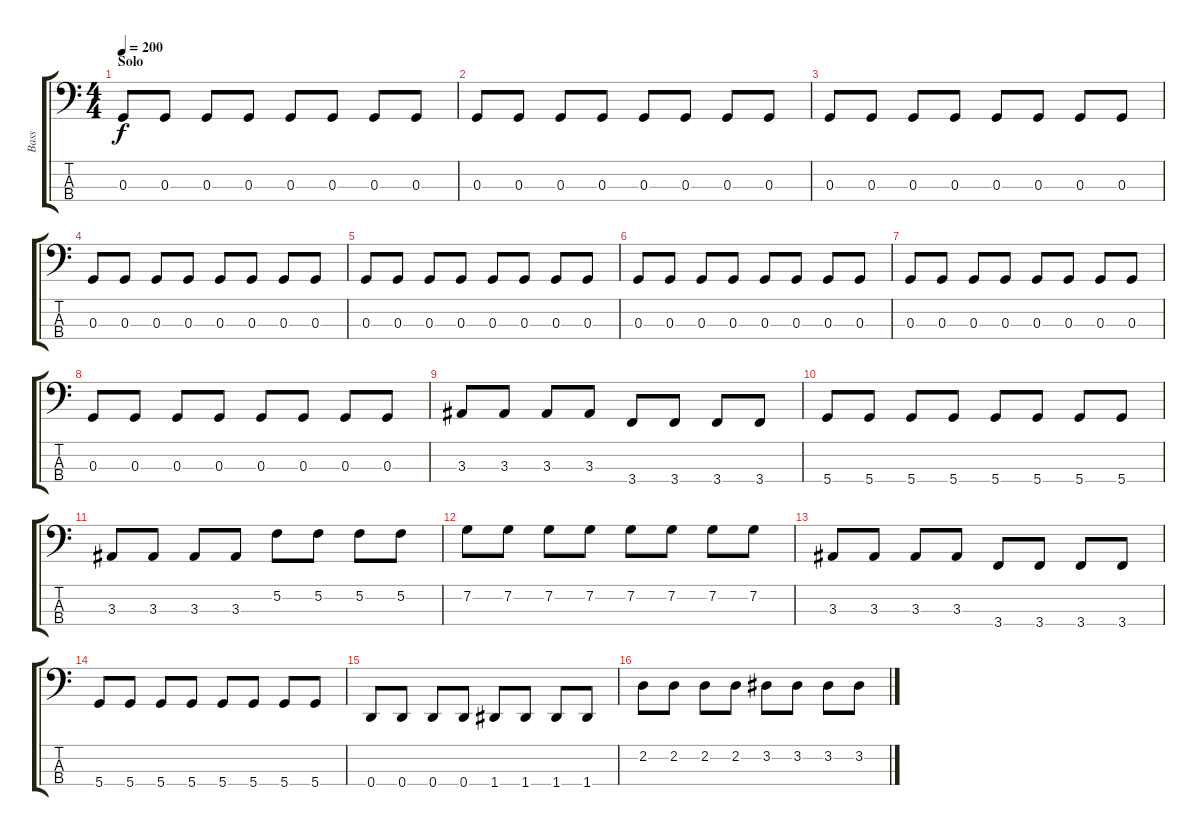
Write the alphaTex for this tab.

\track ("Bass" "Bass") {instrument electricbassfinger}
\staff {score tabs}
\tuning (F2 C2 G1 D1) {hide}
\ts (4 4)
\section ("" "Solo")
\tempo 200
\clef f4
\ks c
0.3.8{dy f} 0.3.8 0.3.8 0.3.8 0.3.8 0.3.8 0.3.8 0.3.8 |
0.3.8 0.3.8 0.3.8 0.3.8 0.3.8 0.3.8 0.3.8 0.3.8 |
0.3.8 0.3.8 0.3.8 0.3.8 0.3.8 0.3.8 0.3.8 0.3.8 |
0.3.8 0.3.8 0.3.8 0.3.8 0.3.8 0.3.8 0.3.8 0.3.8 |
0.3.8 0.3.8 0.3.8 0.3.8 0.3.8 0.3.8 0.3.8 0.3.8 |
0.3.8 0.3.8 0.3.8 0.3.8 0.3.8 0.3.8 0.3.8 0.3.8 |
0.3.8 0.3.8 0.3.8 0.3.8 0.3.8 0.3.8 0.3.8 0.3.8 |
0.3.8 0.3.8 0.3.8 0.3.8 0.3.8 0.3.8 0.3.8 0.3.8 |
3.3.8 3.3.8 3.3.8 3.3.8 3.4.8 3.4.8 3.4.8 3.4.8 |
5.4.8 5.4.8 5.4.8 5.4.8 5.4.8 5.4.8 5.4.8 5.4.8 |
3.3.8 3.3.8 3.3.8 3.3.8 5.2.8 5.2.8 5.2.8 5.2.8 |
7.2.8 7.2.8 7.2.8 7.2.8 7.2.8 7.2.8 7.2.8 7.2.8 |
3.3.8 3.3.8 3.3.8 3.3.8 3.4.8 3.4.8 3.4.8 3.4.8 |
5.4.8 5.4.8 5.4.8 5.4.8 5.4.8 5.4.8 5.4.8 5.4.8 |
0.4.8 0.4.8 0.4.8 0.4.8 1.4.8 1.4.8 1.4.8 1.4.8 |
2.2.8 2.2.8 2.2.8 2.2.8 3.2.8 3.2.8 3.2.8 3.2.8
